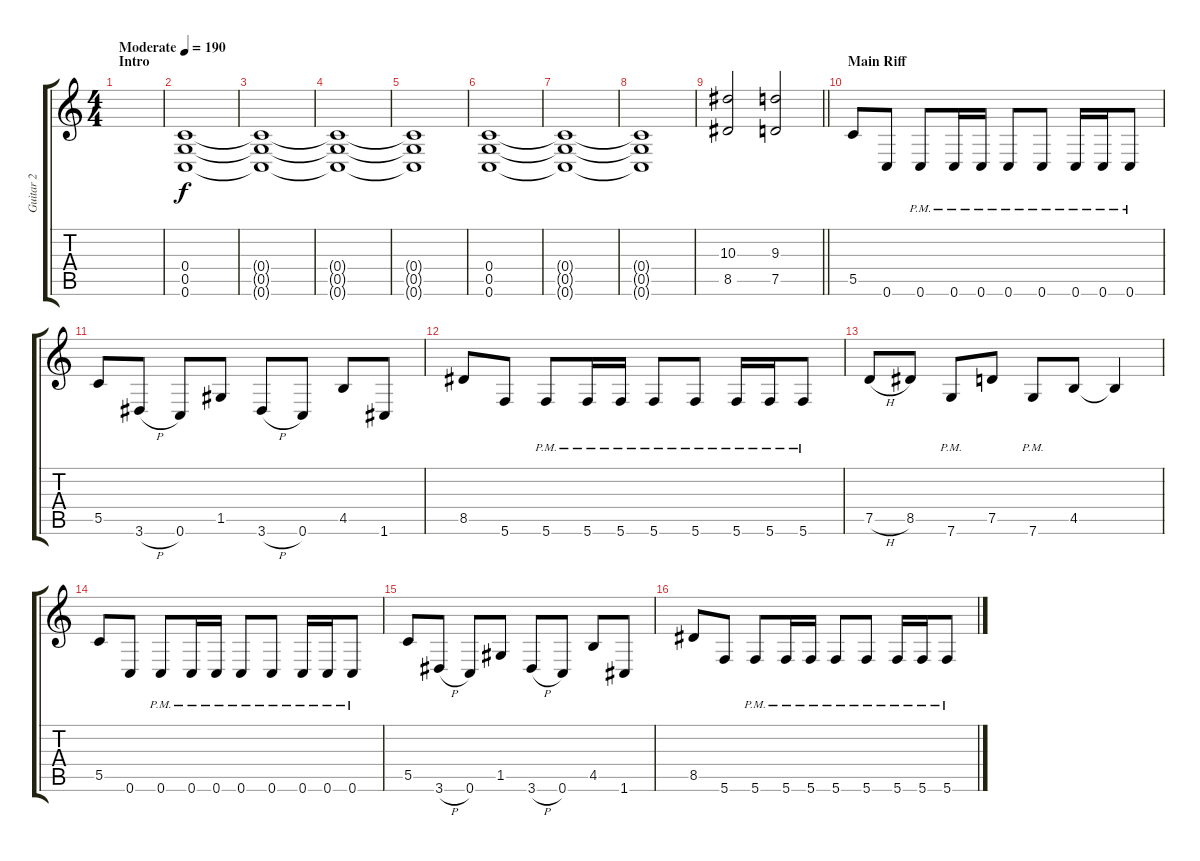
\track ("Guitar 2" "Guitar 2") {instrument distortionguitar}
\staff {score tabs}
\tuning (D4 A3 F3 C3 G2 C2) {hide}
\ts (4 4)
\section ("" "Intro")
\tempo (190 "Moderate")
\clef g2
\ks c
|
(0.4 0.5 0.6).1 |
(0.4{t} 0.5{t} 0.6{t}).1 |
(0.4{t} 0.5{t} 0.6{t}).1 |
(0.4{t} 0.5{t} 0.6{t}).1 |
(0.4 0.5 0.6).1 |
(0.4{t} 0.5{t} 0.6{t}).1 |
(0.4{t} 0.5{t} 0.6{t}).1 |
\barLineRight lightlight
(10.3 8.5).2 (9.3 7.5).2 |
\section ("" "Main Riff")
5.5.8 0.6.8 0.6{pm}.8 0.6{pm}.16 0.6{pm}.16 0.6{pm}.8 0.6{pm}.8 0.6{pm}.16 0.6{pm}.16 0.6{pm}.8 |
5.5.8 3.6{h}.8 0.6.8 1.5.8 3.6{h}.8 0.6.8 4.5.8 1.6.8 |
8.5.8 5.6.8 5.6{pm}.8 5.6{pm}.16 5.6{pm}.16 5.6{pm}.8 5.6{pm}.8 5.6{pm}.16 5.6{pm}.16 5.6{pm}.8 |
7.5{h}.8 8.5.8 7.6{pm}.8 7.5.8 7.6{pm}.8 4.5.8 4.5{t}.4 |
5.5.8 0.6.8 0.6{pm}.8 0.6{pm}.16 0.6{pm}.16 0.6{pm}.8 0.6{pm}.8 0.6{pm}.16 0.6{pm}.16 0.6{pm}.8 |
5.5.8 3.6{h}.8 0.6.8 1.5.8 3.6{h}.8 0.6.8 4.5.8 1.6.8 |
8.5.8 5.6.8 5.6{pm}.8 5.6{pm}.16 5.6{pm}.16 5.6{pm}.8 5.6{pm}.8 5.6{pm}.16 5.6{pm}.16 5.6{pm}.8
